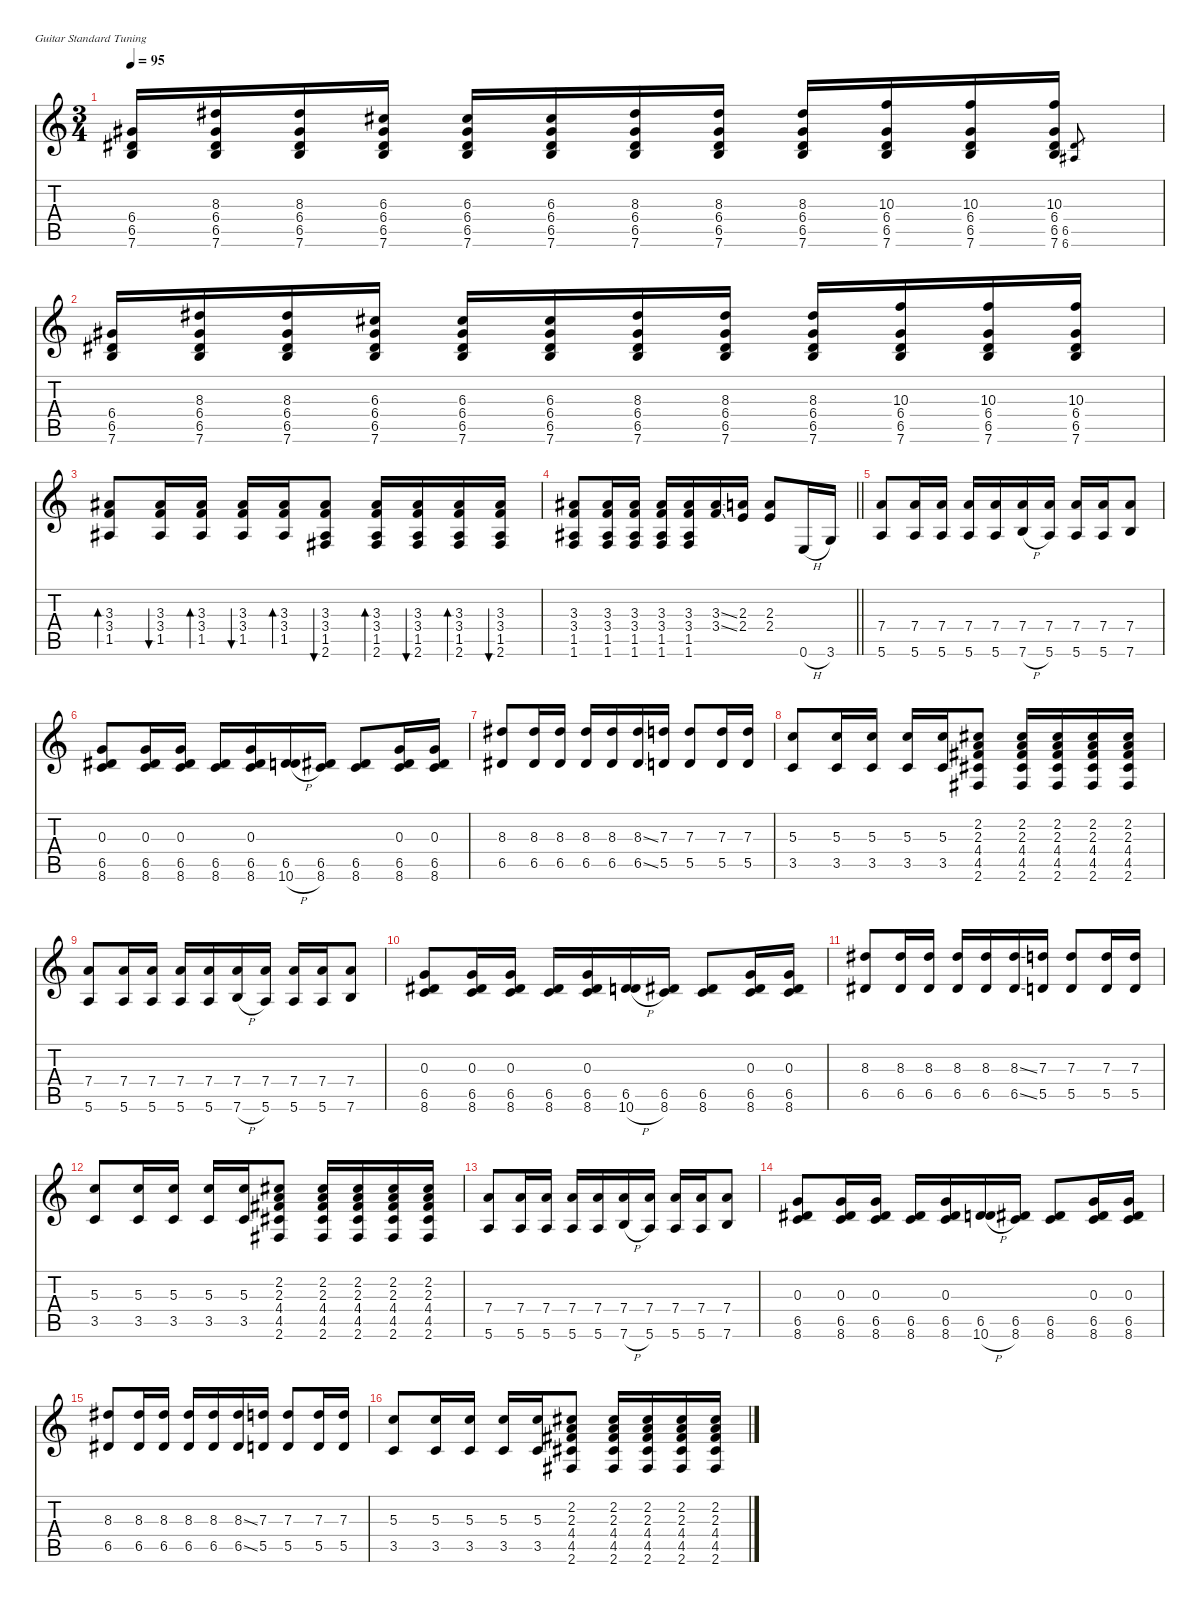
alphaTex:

\defaultSystemsLayout 4
\hideDynamics
\bracketExtendMode nobrackets
\multiBarRest
\singleTrackTrackNamePolicy hidden
\multiTrackTrackNamePolicy hidden
\firstSystemTrackNameMode fullname
\firstSystemTrackNameOrientation horizontal
\otherSystemsTrackNameOrientation horizontal
\track ("Guitar 1" "gtr1") {instrument acousticguitarsteel}
\staff {score tabs}
\tuning (E4 B3 G3 D3 A2 E2)
\ts (3 4)
\tempo 95
\clef g2
\ks c
(6.4{acc #} 6.5{acc #} 7.6).16{dy ff beam Up} (8.3{acc #} 6.4{acc #} 6.5{acc #} 7.6).16{beam Up} (8.3{acc #} 6.4{acc #} 6.5{acc #} 7.6).16{beam Up} (6.3{acc #} 6.4{acc #} 6.5{acc #} 7.6).16{beam Up} (6.3{acc #} 6.4{acc #} 6.5{acc #} 7.6).16{beam Up} (6.3{acc #} 6.4{acc #} 6.5{acc #} 7.6).16{beam Up} (8.3{acc #} 6.4{acc #} 6.5{acc #} 7.6).16{beam Up} (8.3{acc #} 6.4{acc #} 6.5{acc #} 7.6).16{beam Up} (8.3{acc #} 6.4{acc #} 6.5{acc #} 7.6).16{beam Up} (10.3 6.4{acc #} 6.5{acc #} 7.6).16{beam Up} (10.3 6.4{acc #} 6.5{acc #} 7.6).16{beam Up} (10.3 6.4{acc #} 6.5{acc #} 7.6).16{beam Up} (6.5{acc #} 6.6{acc #}).8{gr dy mf beam Up} |
(6.4{acc #} 6.5{acc #} 7.6).16{dy ff beam Up} (8.3{acc #} 6.4{acc #} 6.5{acc #} 7.6).16{beam Up} (8.3{acc #} 6.4{acc #} 6.5{acc #} 7.6).16{beam Up} (6.3{acc #} 6.4{acc #} 6.5{acc #} 7.6).16{beam Up} (6.3{acc #} 6.4{acc #} 6.5{acc #} 7.6).16{beam Up} (6.3{acc #} 6.4{acc #} 6.5{acc #} 7.6).16{beam Up} (8.3{acc #} 6.4{acc #} 6.5{acc #} 7.6).16{beam Up} (8.3{acc #} 6.4{acc #} 6.5{acc #} 7.6).16{beam Up} (8.3{acc #} 6.4{acc #} 6.5{acc #} 7.6).16{beam Up} (10.3 6.4{acc #} 6.5{acc #} 7.6).16{beam Up} (10.3 6.4{acc #} 6.5{acc #} 7.6).16{beam Up} (10.3 6.4{acc #} 6.5{acc #} 7.6).16{beam Up} |
(3.3{acc #} 3.4 1.5{acc #}).8{bd 60 beam Up} (3.3{acc #} 3.4 1.5{acc #}).16{bu 60 beam Up} (3.3{acc #} 3.4 1.5{acc #}).16{bd 60 beam Up} (3.3{acc #} 3.4 1.5{acc #}).16{bu 60 beam Up} (3.3{acc #} 3.4 1.5{acc #}).16{bd 60 beam Up} (3.3{acc #} 3.4 1.5{acc #} 2.6{acc #}).8{bu 60 beam Up} (3.3{acc #} 3.4 1.5{acc #} 2.6{acc #}).16{bd 60 beam Up} (3.3{acc #} 3.4 1.5{acc #} 2.6{acc #}).16{bu 60 beam Up} (3.3{acc #} 3.4 1.5{acc #} 2.6{acc #}).16{bd 60 beam Up} (3.3{acc #} 3.4 1.5{acc #} 2.6{acc #}).16{bu 60 beam Up} |
\barLineRight lightlight
(3.3{acc #} 3.4 1.5{acc #} 1.6).8{beam Up} (3.3{acc #} 3.4 1.5{acc #} 1.6).16{beam Up} (3.3{acc #} 3.4 1.5{acc #} 1.6).16{beam Up} (3.3{acc #} 3.4 1.5{acc #} 1.6).16{beam Up} (3.3{acc #} 3.4 1.5{acc #} 1.6).16{beam Up} (3.3{ss acc #} 3.4{ss}).16{beam Up} (2.3 2.4).16{beam Up} (2.3 2.4).8{beam Up} 0.6{h}.16{dy fff beam Up} 3.6.16{beam Up} |
(7.4 5.6).8{dy f beam Up} (7.4 5.6).16{beam Up} (7.4 5.6).16{beam Up} (7.4 5.6).16{beam Up} (7.4 5.6).16{beam Up} (7.4 7.6{h}).16{beam Up} (7.4 5.6).16{beam Up} (7.4 5.6).16{beam Up} (7.4 5.6).16{beam Up} (7.4 7.6).8{beam Up} |
(0.3 6.5{acc #} 8.6).8{dy ff beam Up} (0.3 6.5{acc #} 8.6).16{beam Up} (0.3 6.5{acc #} 8.6).16{beam Up} (6.5{acc #} 8.6).16{beam Up} (0.3 6.5{acc #} 8.6).16{beam Up} (6.5{acc #} 10.6{h}).16{beam Up} (6.5{acc #} 8.6).16{beam Up} (6.5{acc #} 8.6).8{beam Up} (0.3 6.5{acc #} 8.6).16{beam Up} (0.3 6.5{acc #} 8.6).16{beam Up} |
(8.3{acc #} 6.5{acc #}).8{beam Up} (8.3{acc #} 6.5{acc #}).16{beam Up} (8.3{acc #} 6.5{acc #}).16{beam Up} (8.3{acc #} 6.5{acc #}).16{beam Up} (8.3{acc #} 6.5{acc #}).16{beam Up} (8.3{ss acc #} 6.5{ss acc #}).16{beam Up} (7.3 5.5).16{beam Up} (7.3 5.5).8{beam Up} (7.3 5.5).16{beam Up} (7.3 5.5).16{beam Up} |
(5.3 3.5).8{beam Up} (5.3 3.5).16{beam Up} (5.3 3.5).16{beam Up} (5.3 3.5).16{beam Up} (5.3 3.5).16{beam Up} (2.2{acc #} 2.3 4.4{acc #} 4.5{acc #} 2.6{acc #}).8{dy f beam Up} (2.2{acc #} 2.3 4.4{acc #} 4.5{acc #} 2.6{acc #}).16{beam Up} (2.2{acc #} 2.3 4.4{acc #} 4.5{acc #} 2.6{acc #}).16{beam Up} (2.2{acc #} 2.3 4.4{acc #} 4.5{acc #} 2.6{acc #}).16{beam Up} (2.2{acc #} 2.3 4.4{acc #} 4.5{acc #} 2.6{acc #}).16{beam Up} |
(7.4 5.6).8{beam Up} (7.4 5.6).16{beam Up} (7.4 5.6).16{beam Up} (7.4 5.6).16{beam Up} (7.4 5.6).16{beam Up} (7.4 7.6{h}).16{beam Up} (7.4 5.6).16{beam Up} (7.4 5.6).16{beam Up} (7.4 5.6).16{beam Up} (7.4 7.6).8{beam Up} |
(0.3 6.5{acc #} 8.6).8{dy ff beam Up} (0.3 6.5{acc #} 8.6).16{beam Up} (0.3 6.5{acc #} 8.6).16{beam Up} (6.5{acc #} 8.6).16{beam Up} (0.3 6.5{acc #} 8.6).16{beam Up} (6.5{acc #} 10.6{h}).16{beam Up} (6.5{acc #} 8.6).16{beam Up} (6.5{acc #} 8.6).8{beam Up} (0.3 6.5{acc #} 8.6).16{beam Up} (0.3 6.5{acc #} 8.6).16{beam Up} |
(8.3{acc #} 6.5{acc #}).8{beam Up} (8.3{acc #} 6.5{acc #}).16{beam Up} (8.3{acc #} 6.5{acc #}).16{beam Up} (8.3{acc #} 6.5{acc #}).16{beam Up} (8.3{acc #} 6.5{acc #}).16{beam Up} (8.3{ss acc #} 6.5{ss acc #}).16{beam Up} (7.3 5.5).16{beam Up} (7.3 5.5).8{beam Up} (7.3 5.5).16{beam Up} (7.3 5.5).16{beam Up} |
(5.3 3.5).8{beam Up} (5.3 3.5).16{beam Up} (5.3 3.5).16{beam Up} (5.3 3.5).16{beam Up} (5.3 3.5).16{beam Up} (2.2{acc #} 2.3 4.4{acc #} 4.5{acc #} 2.6{acc #}).8{dy f beam Up} (2.2{acc #} 2.3 4.4{acc #} 4.5{acc #} 2.6{acc #}).16{beam Up} (2.2{acc #} 2.3 4.4{acc #} 4.5{acc #} 2.6{acc #}).16{beam Up} (2.2{acc #} 2.3 4.4{acc #} 4.5{acc #} 2.6{acc #}).16{beam Up} (2.2{acc #} 2.3 4.4{acc #} 4.5{acc #} 2.6{acc #}).16{beam Up} |
(7.4 5.6).8{beam Up} (7.4 5.6).16{beam Up} (7.4 5.6).16{beam Up} (7.4 5.6).16{beam Up} (7.4 5.6).16{beam Up} (7.4 7.6{h}).16{beam Up} (7.4 5.6).16{beam Up} (7.4 5.6).16{beam Up} (7.4 5.6).16{beam Up} (7.4 7.6).8{beam Up} |
(0.3 6.5{acc #} 8.6).8{dy ff beam Up} (0.3 6.5{acc #} 8.6).16{beam Up} (0.3 6.5{acc #} 8.6).16{beam Up} (6.5{acc #} 8.6).16{beam Up} (0.3 6.5{acc #} 8.6).16{beam Up} (6.5{acc #} 10.6{h}).16{beam Up} (6.5{acc #} 8.6).16{beam Up} (6.5{acc #} 8.6).8{beam Up} (0.3 6.5{acc #} 8.6).16{beam Up} (0.3 6.5{acc #} 8.6).16{beam Up} |
(8.3{acc #} 6.5{acc #}).8{beam Up} (8.3{acc #} 6.5{acc #}).16{beam Up} (8.3{acc #} 6.5{acc #}).16{beam Up} (8.3{acc #} 6.5{acc #}).16{beam Up} (8.3{acc #} 6.5{acc #}).16{beam Up} (8.3{ss acc #} 6.5{ss acc #}).16{beam Up} (7.3 5.5).16{beam Up} (7.3 5.5).8{beam Up} (7.3 5.5).16{beam Up} (7.3 5.5).16{beam Up} |
(5.3 3.5).8{beam Up} (5.3 3.5).16{beam Up} (5.3 3.5).16{beam Up} (5.3 3.5).16{beam Up} (5.3 3.5).16{beam Up} (2.2{acc #} 2.3 4.4{acc #} 4.5{acc #} 2.6{acc #}).8{dy f beam Up} (2.2{acc #} 2.3 4.4{acc #} 4.5{acc #} 2.6{acc #}).16{beam Up} (2.2{acc #} 2.3 4.4{acc #} 4.5{acc #} 2.6{acc #}).16{beam Up} (2.2{acc #} 2.3 4.4{acc #} 4.5{acc #} 2.6{acc #}).16{beam Up} (2.2{acc #} 2.3 4.4{acc #} 4.5{acc #} 2.6{acc #}).16{beam Up}
